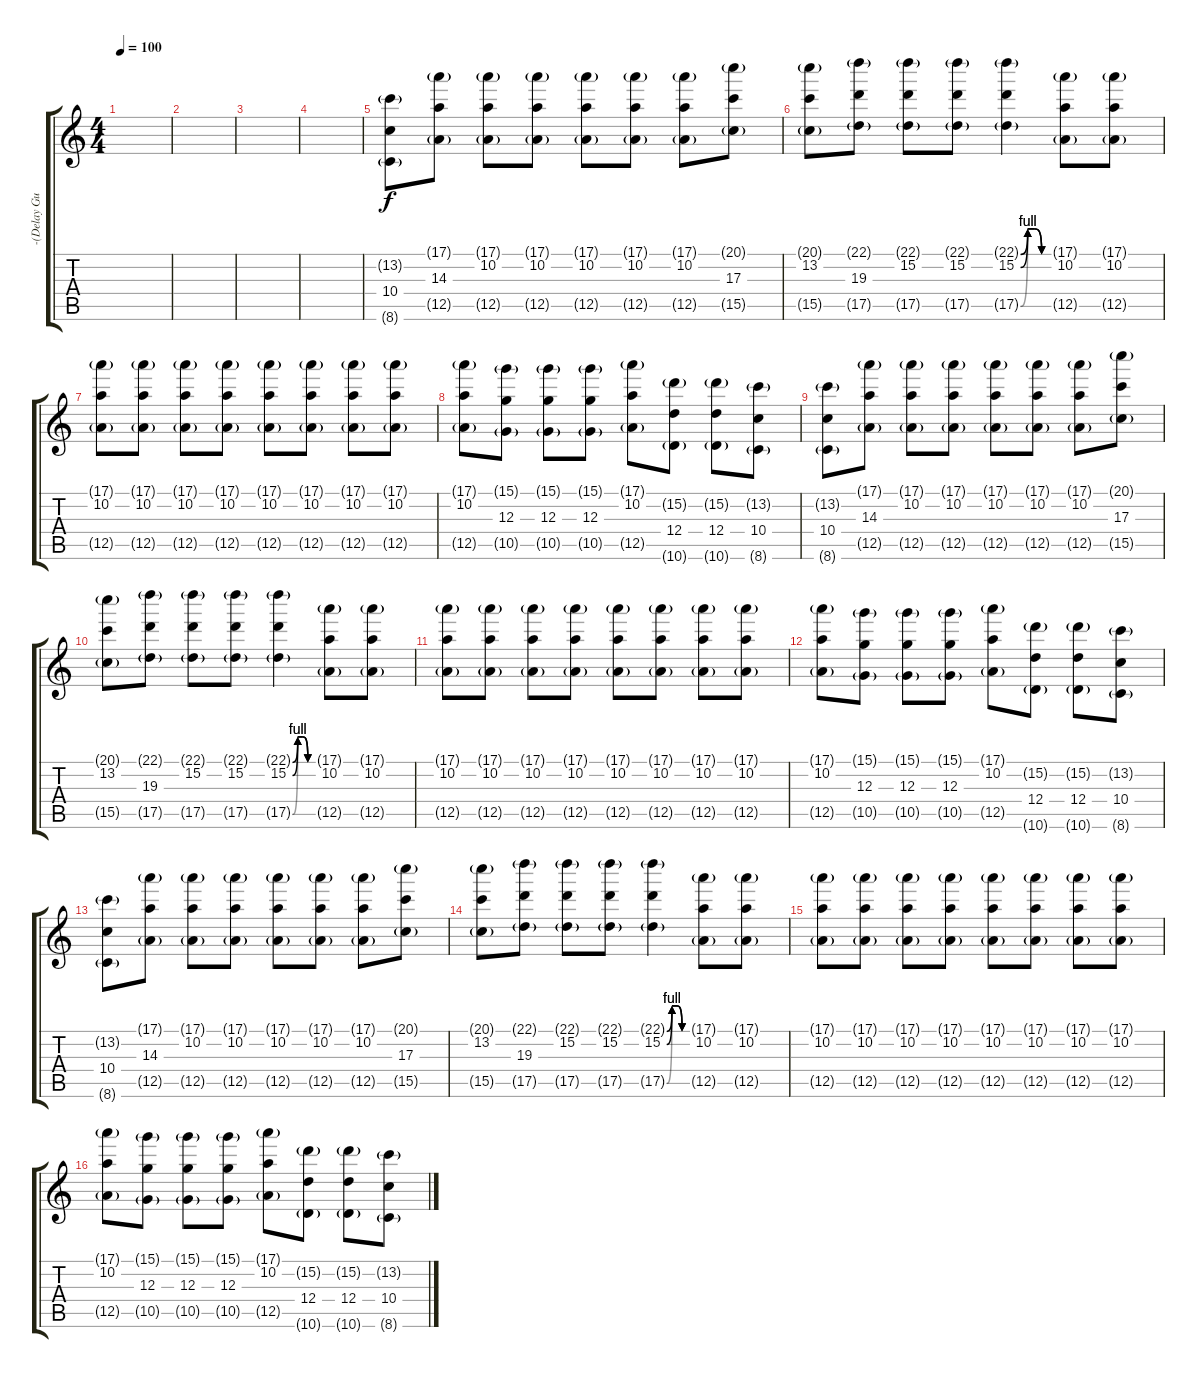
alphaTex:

\track ("-(Delay Guitar 2)-" "-(Delay Gu") {instrument distortionguitar}
\staff {score tabs}
\tuning (E4 B3 G3 D3 A2 E2) {hide}
\ts (4 4)
\tempo 100
\clef g2
\ks c
|
|
|
|
(13.2{g} 10.4 8.6{g}).8 (17.1{g} 14.3 12.5{g}).8 (17.1{g} 10.2 12.5{g}).8 (17.1{g} 10.2 12.5{g}).8 (17.1{g} 10.2 12.5{g}).8 (17.1{g} 10.2 12.5{g}).8 (17.1{g} 10.2 12.5{g}).8 (20.1{g} 17.3 15.5{g}).8 |
(20.1{g} 13.2 15.5{g}).8 (22.1{g} 19.3 17.5{g}).8 (22.1{g} 15.2 17.5{g}).8 (22.1{g} 15.2 17.5{g}).8 (22.1{be (custom 0 0 15 4 30 4 45 0 60 0) g} 15.2{be (custom 0 0 15 4 30 4 45 0 60 0)} 17.5{be (custom 0 0 15 4 30 4 45 0 60 0) g}).4 (17.1{g} 10.2 12.5{g}).8 (17.1{g} 10.2 12.5{g}).8 |
(17.1{g} 10.2 12.5{g}).8 (17.1{g} 10.2 12.5{g}).8 (17.1{g} 10.2 12.5{g}).8 (17.1{g} 10.2 12.5{g}).8 (17.1{g} 10.2 12.5{g}).8 (17.1{g} 10.2 12.5{g}).8 (17.1{g} 10.2 12.5{g}).8 (17.1{g} 10.2 12.5{g}).8 |
(17.1{g} 10.2 12.5{g}).8 (15.1{g} 12.3 10.5{g}).8 (15.1{g} 12.3 10.5{g}).8 (15.1{g} 12.3 10.5{g}).8 (17.1{g} 10.2 12.5{g}).8 (15.2{g} 12.4 10.6{g}).8 (15.2{g} 12.4 10.6{g}).8 (13.2{g} 10.4 8.6{g}).8 |
(13.2{g} 10.4 8.6{g}).8 (17.1{g} 14.3 12.5{g}).8 (17.1{g} 10.2 12.5{g}).8 (17.1{g} 10.2 12.5{g}).8 (17.1{g} 10.2 12.5{g}).8 (17.1{g} 10.2 12.5{g}).8 (17.1{g} 10.2 12.5{g}).8 (20.1{g} 17.3 15.5{g}).8 |
(20.1{g} 13.2 15.5{g}).8 (22.1{g} 19.3 17.5{g}).8 (22.1{g} 15.2 17.5{g}).8 (22.1{g} 15.2 17.5{g}).8 (22.1{be (custom 0 0 15 4 30 4 45 0 60 0) g} 15.2{be (custom 0 0 15 4 30 4 45 0 60 0)} 17.5{be (custom 0 0 15 4 30 4 45 0 60 0) g}).4 (17.1{g} 10.2 12.5{g}).8 (17.1{g} 10.2 12.5{g}).8 |
(17.1{g} 10.2 12.5{g}).8 (17.1{g} 10.2 12.5{g}).8 (17.1{g} 10.2 12.5{g}).8 (17.1{g} 10.2 12.5{g}).8 (17.1{g} 10.2 12.5{g}).8 (17.1{g} 10.2 12.5{g}).8 (17.1{g} 10.2 12.5{g}).8 (17.1{g} 10.2 12.5{g}).8 |
(17.1{g} 10.2 12.5{g}).8 (15.1{g} 12.3 10.5{g}).8 (15.1{g} 12.3 10.5{g}).8 (15.1{g} 12.3 10.5{g}).8 (17.1{g} 10.2 12.5{g}).8 (15.2{g} 12.4 10.6{g}).8 (15.2{g} 12.4 10.6{g}).8 (13.2{g} 10.4 8.6{g}).8 |
(13.2{g} 10.4 8.6{g}).8 (17.1{g} 14.3 12.5{g}).8 (17.1{g} 10.2 12.5{g}).8 (17.1{g} 10.2 12.5{g}).8 (17.1{g} 10.2 12.5{g}).8 (17.1{g} 10.2 12.5{g}).8 (17.1{g} 10.2 12.5{g}).8 (20.1{g} 17.3 15.5{g}).8 |
(20.1{g} 13.2 15.5{g}).8 (22.1{g} 19.3 17.5{g}).8 (22.1{g} 15.2 17.5{g}).8 (22.1{g} 15.2 17.5{g}).8 (22.1{be (custom 0 0 15 4 30 4 45 0 60 0) g} 15.2{be (custom 0 0 15 4 30 4 45 0 60 0)} 17.5{be (custom 0 0 15 4 30 4 45 0 60 0) g}).4 (17.1{g} 10.2 12.5{g}).8 (17.1{g} 10.2 12.5{g}).8 |
(17.1{g} 10.2 12.5{g}).8 (17.1{g} 10.2 12.5{g}).8 (17.1{g} 10.2 12.5{g}).8 (17.1{g} 10.2 12.5{g}).8 (17.1{g} 10.2 12.5{g}).8 (17.1{g} 10.2 12.5{g}).8 (17.1{g} 10.2 12.5{g}).8 (17.1{g} 10.2 12.5{g}).8 |
(17.1{g} 10.2 12.5{g}).8 (15.1{g} 12.3 10.5{g}).8 (15.1{g} 12.3 10.5{g}).8 (15.1{g} 12.3 10.5{g}).8 (17.1{g} 10.2 12.5{g}).8 (15.2{g} 12.4 10.6{g}).8 (15.2{g} 12.4 10.6{g}).8 (13.2{g} 10.4 8.6{g}).8
